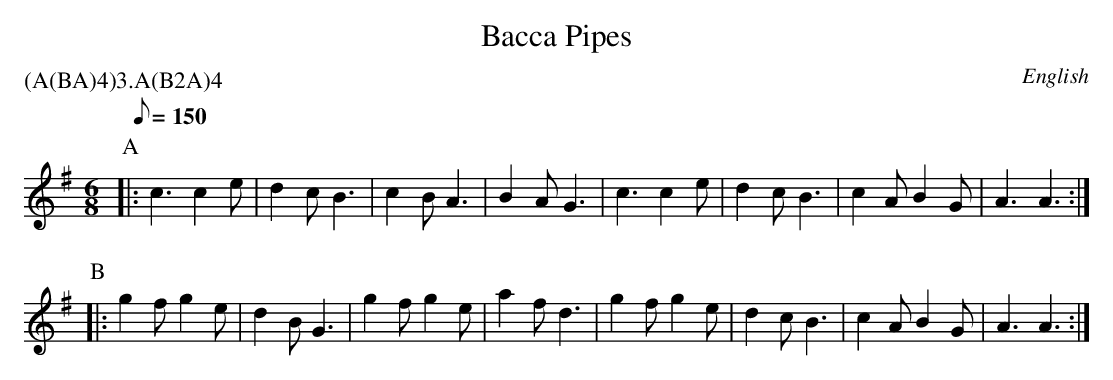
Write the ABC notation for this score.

X:1
T:Bacca Pipes
M:6/8
L:1/8
Q:150
O:English
P:(A(BA)4)3.A(B2A)4
K:ADor
P:A
|: c3   c2 e | d2 c B3   | c2 B A3   | B2 A G3 |\
c3   c2 e | d2 c B3   | c2 A B2 G | A3   A3 :|
P:B
|: g2 f g2 e | d2 B G3   | g2 f g2 e | a2 f d3 |\
g2 f g2 e | d2 c B3   | c2A B2 G | A3   A3 :|
